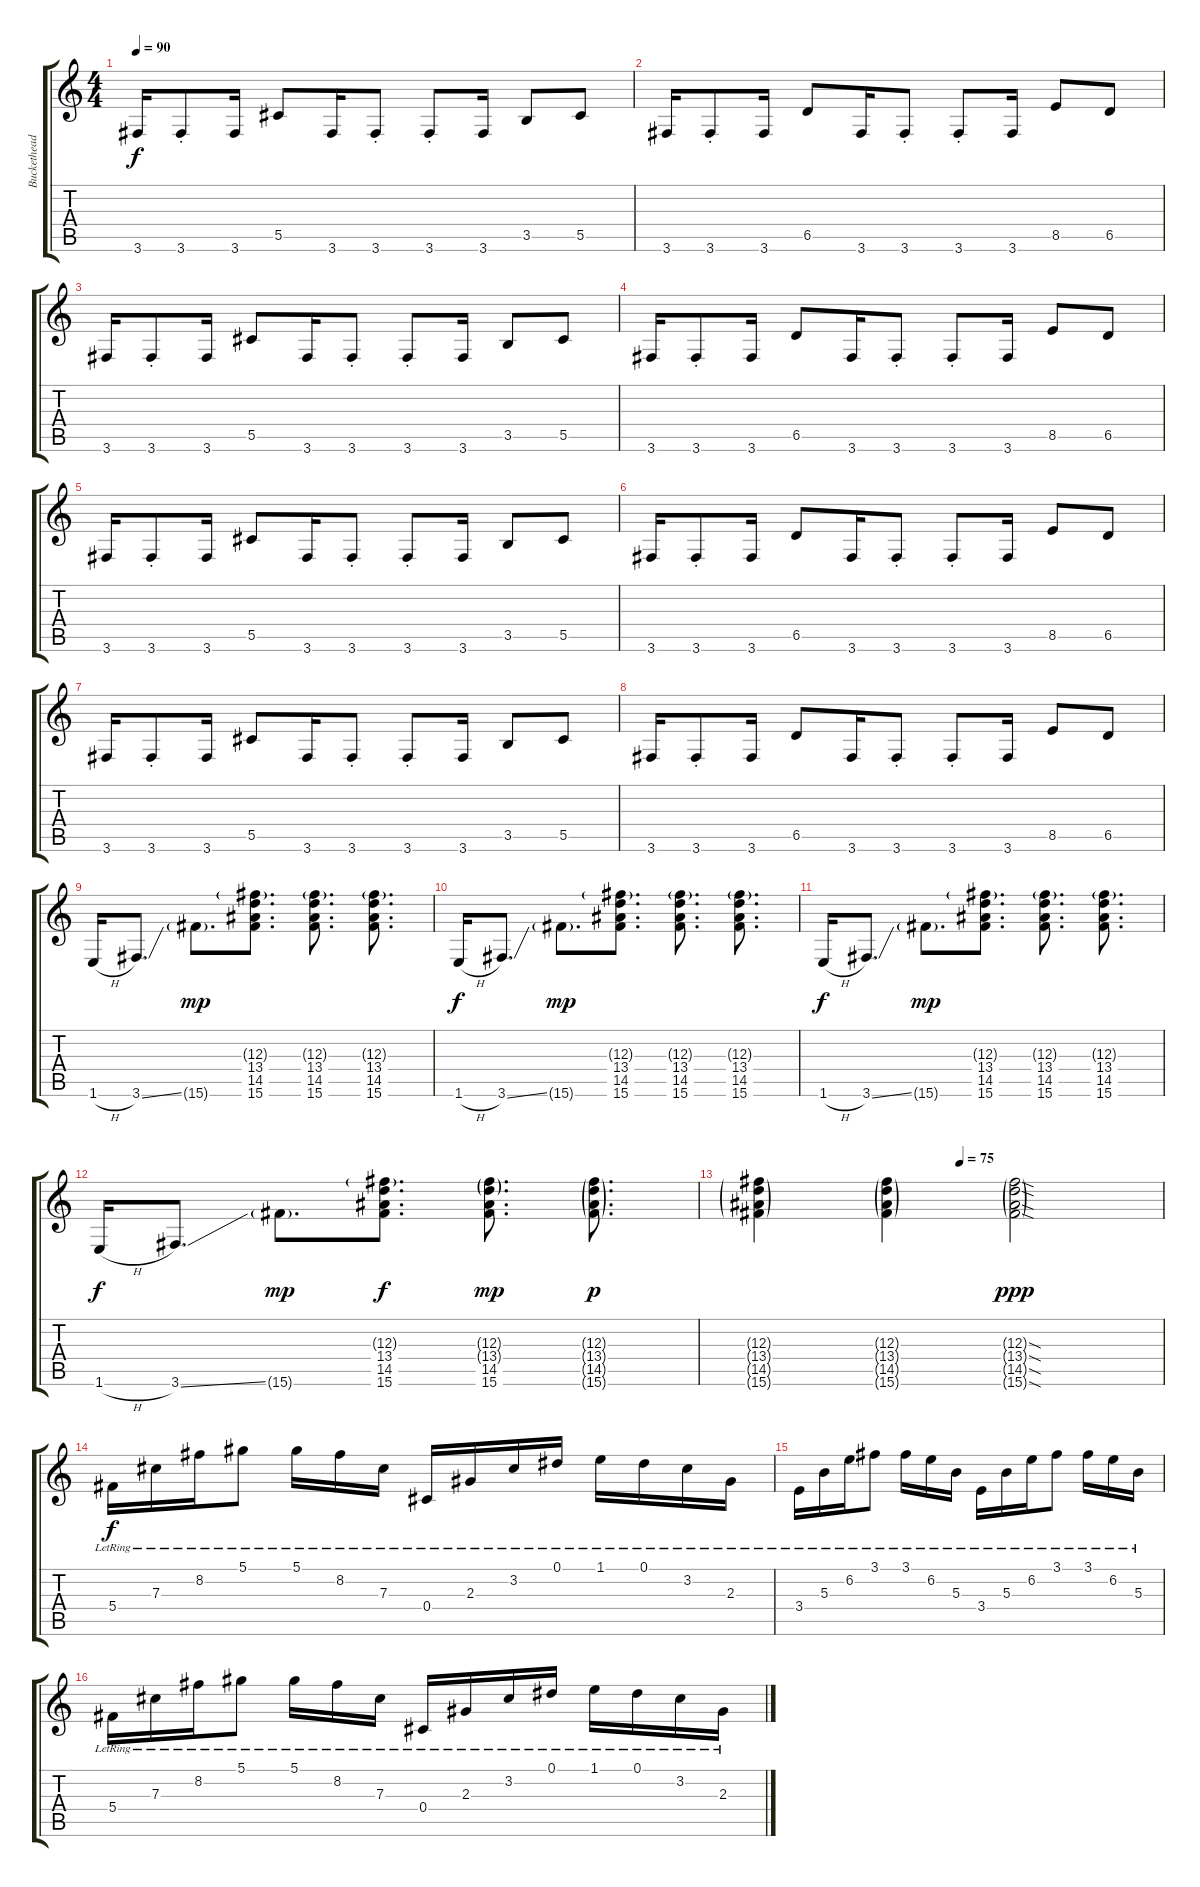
\track ("Buckethead" "Buckethead") {instrument distortionguitar}
\staff {score tabs}
\tuning (Eb4 Bb3 Gb3 Db3 Ab2 Eb2) {hide}
\ts (4 4)
\tempo 90
\clef g2
\ks c
3.6.16{dy f} 3.6{st}.8 3.6.16 5.5.8 3.6.16 3.6{st}.8 3.6{st}.8 3.6.16 3.5.8 5.5.8 |
3.6.16 3.6{st}.8 3.6.16 6.5.8 3.6.16 3.6{st}.8 3.6{st}.8 3.6.16 8.5.8 6.5.8 |
3.6.16 3.6{st}.8 3.6.16 5.5.8 3.6.16 3.6{st}.8 3.6{st}.8 3.6.16 3.5.8 5.5.8 |
3.6.16 3.6{st}.8 3.6.16 6.5.8 3.6.16 3.6{st}.8 3.6{st}.8 3.6.16 8.5.8 6.5.8 |
3.6.16 3.6{st}.8 3.6.16 5.5.8 3.6.16 3.6{st}.8 3.6{st}.8 3.6.16 3.5.8 5.5.8 |
3.6.16 3.6{st}.8 3.6.16 6.5.8 3.6.16 3.6{st}.8 3.6{st}.8 3.6.16 8.5.8 6.5.8 |
3.6.16 3.6{st}.8 3.6.16 5.5.8 3.6.16 3.6{st}.8 3.6{st}.8 3.6.16 3.5.8 5.5.8 |
3.6.16 3.6{st}.8 3.6.16 6.5.8 3.6.16 3.6{st}.8 3.6{st}.8 3.6.16 8.5.8 6.5.8 |
1.6{h}.16 3.6{ss}.8{d} 15.6{g}.8{d dy mp} (12.3{g} 13.4 14.5 15.6).8{d} (12.3{g} 13.4 14.5 15.6).8{d} (12.3{g} 13.4 14.5 15.6).8{d} |
1.6{h}.16{dy f} 3.6{ss}.8{d} 15.6{g}.8{d dy mp} (12.3{g} 13.4 14.5 15.6).8{d} (12.3{g} 13.4 14.5 15.6).8{d} (12.3{g} 13.4 14.5 15.6).8{d} |
1.6{h}.16{dy f} 3.6{ss}.8{d} 15.6{g}.8{d dy mp} (12.3{g} 13.4 14.5 15.6).8{d} (12.3{g} 13.4 14.5 15.6).8{d} (12.3{g} 13.4 14.5 15.6).8{d} |
1.6{h}.16{dy f} 3.6{ss}.8{d} 15.6{g}.8{d dy mp} (12.3{g} 13.4 14.5 15.6).8{d dy f} (12.3{g} 13.4{g} 14.5 15.6).8{d dy mp} (12.3{g} 13.4{g} 14.5{g} 15.6{g}).8{d dy p} |
\tempo (75 0.5)
(12.3{g} 13.4{g} 14.5{g} 15.6{g}).4 (12.3{g} 13.4{g} 14.5{g} 15.6{g}).4 (12.3{sod g} 13.4{sod g} 14.5{sod g} 15.6{sod g}).2{dy ppp} |
5.4{lr}.16{dy f instrument electricguitarjazz} 7.3{lr}.16 8.2{lr}.16 5.1{lr}.8 5.1{lr}.16 8.2{lr}.16 7.3{lr}.16 0.4{lr}.16 2.3{lr}.16 3.2{lr}.16 0.1{lr}.16 1.1{lr}.16 0.1{lr}.16 3.2{lr}.16 2.3{lr}.16 |
3.4{lr}.16 5.3{lr}.16 6.2{lr}.16 3.1{lr}.8 3.1{lr}.16 6.2{lr}.16 5.3{lr}.16 3.4{lr}.16 5.3{lr}.16 6.2{lr}.16 3.1{lr}.8 3.1{lr}.16 6.2{lr}.16 5.3{lr}.16 |
5.4{lr}.16 7.3{lr}.16 8.2{lr}.16 5.1{lr}.8 5.1{lr}.16 8.2{lr}.16 7.3{lr}.16 0.4{lr}.16 2.3{lr}.16 3.2{lr}.16 0.1{lr}.16 1.1{lr}.16 0.1{lr}.16 3.2{lr}.16 2.3{lr}.16
